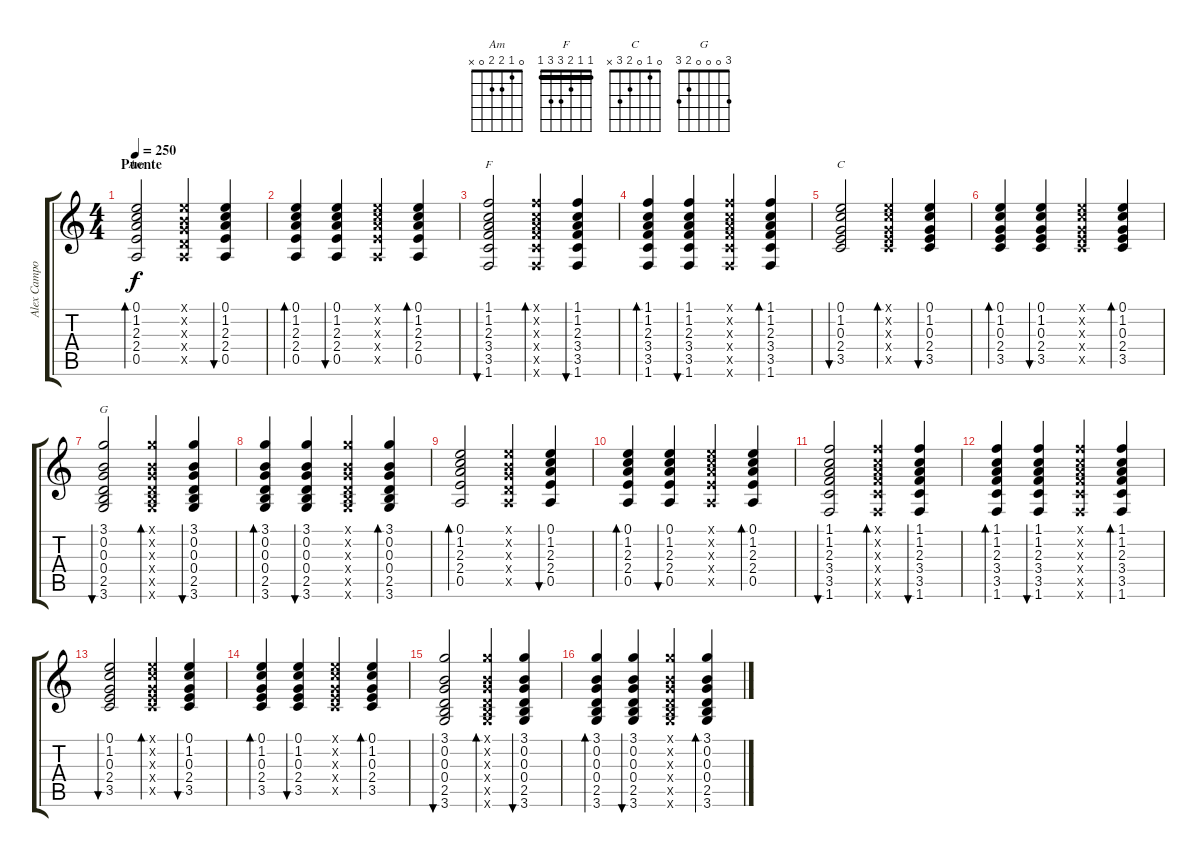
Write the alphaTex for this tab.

\track ("Alex Campos" "Alex Campo") {instrument electricguitarclean}
\staff {score tabs}
\tuning (E4 B3 G3 D3 A2 E2) {hide}
\chord ("Am" 0 1 2 2 0 x)
\chord ("F" 1 1 2 3 3 1) {barre 1}
\chord ("C" 0 1 0 2 3 x)
\chord ("G" 3 0 0 0 2 3)
\ts (4 4)
\section ("" "Puente")
\tempo 250
\clef g2
\ks c
(0.1 1.2 2.3 2.4 0.5).2{bd 60 ch "Am" dy f} (0.1{x} 0.2{x} 0.3{x} 0.4{x} 0.5{x}).4 (0.1 1.2 2.3 2.4 0.5).4{bu 60} |
(0.1 1.2 2.3 2.4 0.5).4{bd 60} (0.1 1.2 2.3 2.4 0.5).4{bu 60} (0.1{x} 1.2{x} 2.3{x} 2.4{x} 0.5{x}).4 (0.1 1.2 2.3 2.4 0.5).4{bd 60} |
(1.1 1.2 2.3 3.4 3.5 1.6).2{bu 60 ch "F"} (1.1{x} 1.2{x} 2.3{x} 3.4{x} 3.5{x} 1.6{x}).4{bd 60} (1.1 1.2 2.3 3.4 3.5 1.6).4{bu 60} |
(1.1 1.2 2.3 3.4 3.5 1.6).4{bd 60} (1.1 1.2 2.3 3.4 3.5 1.6).4{bu 60} (1.1{x} 1.2{x} 2.3{x} 3.4{x} 3.5{x} 1.6{x}).4 (1.1 1.2 2.3 3.4 3.5 1.6).4{bd 60} |
(0.1 1.2 0.3 2.4 3.5).2{bu 60 ch "C"} (0.1{x} 1.2{x} 0.3{x} 2.4{x} 3.5{x}).4{bd 60} (0.1 1.2 0.3 2.4 3.5).4{bu 60} |
(0.1 1.2 0.3 2.4 3.5).4{bd 60} (0.1 1.2 0.3 2.4 3.5).4{bu 60} (0.1{x} 1.2{x} 0.3{x} 2.4{x} 3.5{x}).4 (0.1 1.2 0.3 2.4 3.5).4{bd 60} |
(3.1 0.2 0.3 0.4 2.5 3.6).2{bu 60 ch "G"} (3.1{x} 0.2{x} 0.3{x} 0.4{x} 2.5{x} 3.6{x}).4{bd 60} (3.1 0.2 0.3 0.4 2.5 3.6).4{bu 60} |
(3.1 0.2 0.3 0.4 2.5 3.6).4{bd 60} (3.1 0.2 0.3 0.4 2.5 3.6).4{bu 60} (3.1{x} 0.2{x} 0.3{x} 0.4{x} 2.5{x} 3.6{x}).4 (3.1 0.2 0.3 0.4 2.5 3.6).4{bd 60} |
(0.1 1.2 2.3 2.4 0.5).2{bd 60} (0.1{x} 0.2{x} 0.3{x} 0.4{x} 0.5{x}).4 (0.1 1.2 2.3 2.4 0.5).4{bu 60} |
(0.1 1.2 2.3 2.4 0.5).4{bd 60} (0.1 1.2 2.3 2.4 0.5).4{bu 60} (0.1{x} 1.2{x} 2.3{x} 2.4{x} 0.5{x}).4 (0.1 1.2 2.3 2.4 0.5).4{bd 60} |
(1.1 1.2 2.3 3.4 3.5 1.6).2{bu 60} (1.1{x} 1.2{x} 2.3{x} 3.4{x} 3.5{x} 1.6{x}).4{bd 60} (1.1 1.2 2.3 3.4 3.5 1.6).4{bu 60} |
(1.1 1.2 2.3 3.4 3.5 1.6).4{bd 60} (1.1 1.2 2.3 3.4 3.5 1.6).4{bu 60} (1.1{x} 1.2{x} 2.3{x} 3.4{x} 3.5{x} 1.6{x}).4 (1.1 1.2 2.3 3.4 3.5 1.6).4{bd 60} |
(0.1 1.2 0.3 2.4 3.5).2{bu 60} (0.1{x} 1.2{x} 0.3{x} 2.4{x} 3.5{x}).4{bd 60} (0.1 1.2 0.3 2.4 3.5).4{bu 60} |
(0.1 1.2 0.3 2.4 3.5).4{bd 60} (0.1 1.2 0.3 2.4 3.5).4{bu 60} (0.1{x} 1.2{x} 0.3{x} 2.4{x} 3.5{x}).4 (0.1 1.2 0.3 2.4 3.5).4{bd 60} |
(3.1 0.2 0.3 0.4 2.5 3.6).2{bu 60} (3.1{x} 0.2{x} 0.3{x} 0.4{x} 2.5{x} 3.6{x}).4{bd 60} (3.1 0.2 0.3 0.4 2.5 3.6).4{bu 60} |
(3.1 0.2 0.3 0.4 2.5 3.6).4{bd 60} (3.1 0.2 0.3 0.4 2.5 3.6).4{bu 60} (3.1{x} 0.2{x} 0.3{x} 0.4{x} 2.5{x} 3.6{x}).4 (3.1 0.2 0.3 0.4 2.5 3.6).4{bd 60}
